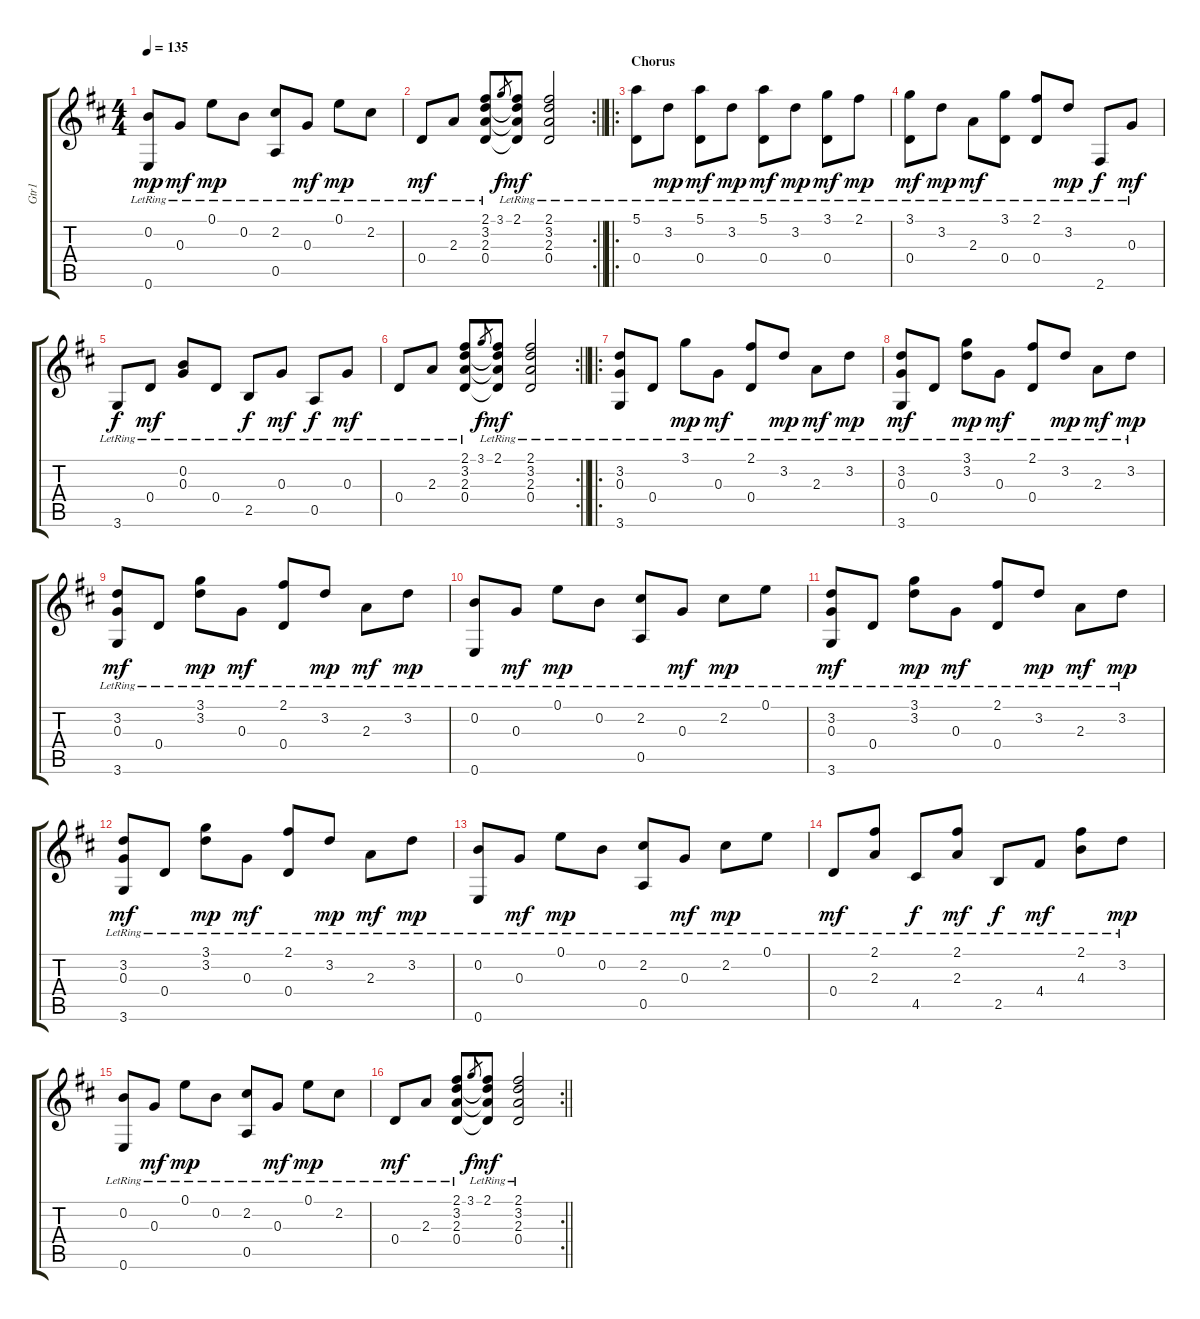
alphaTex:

\track ("Gtr1" "Gtr1") {instrument acousticguitarsteel}
\staff {score tabs}
\tuning (E4 B3 G3 D3 A2 E2) {hide}
\ts (4 4)
\tempo 135
\clef g2
\ks d
(0.2{lr} 0.6{lr}).8{dy mp} 0.3{lr}.8{dy mf} 0.1{lr}.8{dy mp} 0.2{lr}.8 (2.2{lr} 0.5{lr}).8 0.3{lr}.8{dy mf} 0.1{lr}.8{dy mp} 2.2{lr}.8 |
\rc 2
\barLineRight lightlight
0.4{lr}.8{dy mf} 2.3{lr}.8 (2.1{lr} 3.2{lr} 2.3{lr} 0.4{lr}).8 3.1.8{gr dy f} (2.1{lr} 3.2{t} 2.3{t} 0.4{t}).8{dy mf} (2.1{lr} 3.2{lr} 2.3{lr} 0.4{lr}).2 |
\ro
\section ("" "Chorus")
(5.1{lr} 0.4{lr}).8{balance 4} 3.2{lr}.8{dy mp} (5.1{lr} 0.4{lr}).8{dy mf} 3.2{lr}.8{dy mp} (5.1{lr} 0.4{lr}).8{dy mf} 3.2{lr}.8{dy mp} (3.1{lr} 0.4{lr}).8{dy mf} 2.1{lr}.8{dy mp} |
(3.1{lr} 0.4{lr}).8{dy mf} 3.2{lr}.8{dy mp} 2.3{lr}.8{dy mf} (3.1{lr} 0.4{lr}).8 (2.1{lr} 0.4{lr}).8 3.2{lr}.8{dy mp} 2.6{lr}.8{dy f} 0.3{lr}.8{dy mf} |
3.6{lr}.8{dy f} 0.4{lr}.8{dy mf} (0.2{lr} 0.3{lr}).8 0.4{lr}.8 2.5{lr}.8{dy f} 0.3{lr}.8{dy mf} 0.5{lr}.8{dy f} 0.3{lr}.8{dy mf} |
\rc 2
\barLineRight lightlight
0.4{lr}.8 2.3{lr}.8 (2.1{lr} 3.2{lr} 2.3{lr} 0.4{lr}).8 3.1.8{gr dy f} (2.1{lr} 3.2{t} 2.3{t} 0.4{t}).8{dy mf} (2.1{lr} 3.2{lr} 2.3{lr} 0.4{lr}).2 |
\ro
(3.2{lr} 0.3{lr} 3.6{lr}).8{volume 9} 0.4{lr}.8 3.1{lr}.8{dy mp} 0.3{lr}.8{dy mf} (2.1{lr} 0.4{lr}).8 3.2{lr}.8{dy mp} 2.3{lr}.8{dy mf} 3.2{lr}.8{dy mp} |
(3.2{lr} 0.3{lr} 3.6{lr}).8{dy mf} 0.4{lr}.8 (3.1{lr} 3.2{lr}).8{dy mp} 0.3{lr}.8{dy mf} (2.1{lr} 0.4{lr}).8 3.2{lr}.8{dy mp} 2.3{lr}.8{dy mf} 3.2{lr}.8{dy mp} |
(3.2{lr} 0.3{lr} 3.6{lr}).8{dy mf} 0.4{lr}.8 (3.1{lr} 3.2{lr}).8{dy mp} 0.3{lr}.8{dy mf} (2.1{lr} 0.4{lr}).8 3.2{lr}.8{dy mp} 2.3{lr}.8{dy mf} 3.2{lr}.8{dy mp} |
(0.2 0.6{lr}).8 0.3{lr}.8{dy mf} 0.1{lr}.8{dy mp} 0.2{lr}.8 (2.2{lr} 0.5{lr}).8 0.3{lr}.8{dy mf} 2.2{lr}.8{dy mp} 0.1{lr}.8 |
(3.2{lr} 0.3{lr} 3.6{lr}).8{dy mf} 0.4{lr}.8 (3.1{lr} 3.2{lr}).8{dy mp} 0.3{lr}.8{dy mf} (2.1{lr} 0.4{lr}).8 3.2{lr}.8{dy mp} 2.3{lr}.8{dy mf} 3.2{lr}.8{dy mp} |
(3.2{lr} 0.3{lr} 3.6{lr}).8{dy mf} 0.4{lr}.8 (3.1{lr} 3.2{lr}).8{dy mp} 0.3{lr}.8{dy mf} (2.1{lr} 0.4{lr}).8 3.2{lr}.8{dy mp} 2.3{lr}.8{dy mf} 3.2{lr}.8{dy mp} |
(0.2 0.6{lr}).8 0.3{lr}.8{dy mf} 0.1{lr}.8{dy mp} 0.2{lr}.8 (2.2{lr} 0.5{lr}).8 0.3{lr}.8{dy mf} 2.2{lr}.8{dy mp} 0.1{lr}.8 |
0.4{lr}.8{dy mf} (2.1{lr} 2.3{lr}).8 4.5{lr}.8{dy f} (2.1{lr} 2.3{lr}).8{dy mf} 2.5{lr}.8{dy f} 4.4{lr}.8{dy mf} (2.1{lr} 4.3{lr}).8 3.2{lr}.8{dy mp} |
(0.2{lr} 0.6{lr}).8 0.3{lr}.8{dy mf} 0.1{lr}.8{dy mp} 0.2{lr}.8 (2.2{lr} 0.5{lr}).8 0.3{lr}.8{dy mf} 0.1{lr}.8{dy mp} 2.2{lr}.8 |
\rc 2
\barLineRight lightlight
0.4{lr}.8{dy mf} 2.3{lr}.8 (2.1{lr} 3.2{lr} 2.3{lr} 0.4{lr}).8 3.1.8{gr dy f} (2.1{lr} 3.2{t} 2.3{t} 0.4{t}).8{dy mf} (2.1{lr} 3.2{lr} 2.3{lr} 0.4{lr}).2
